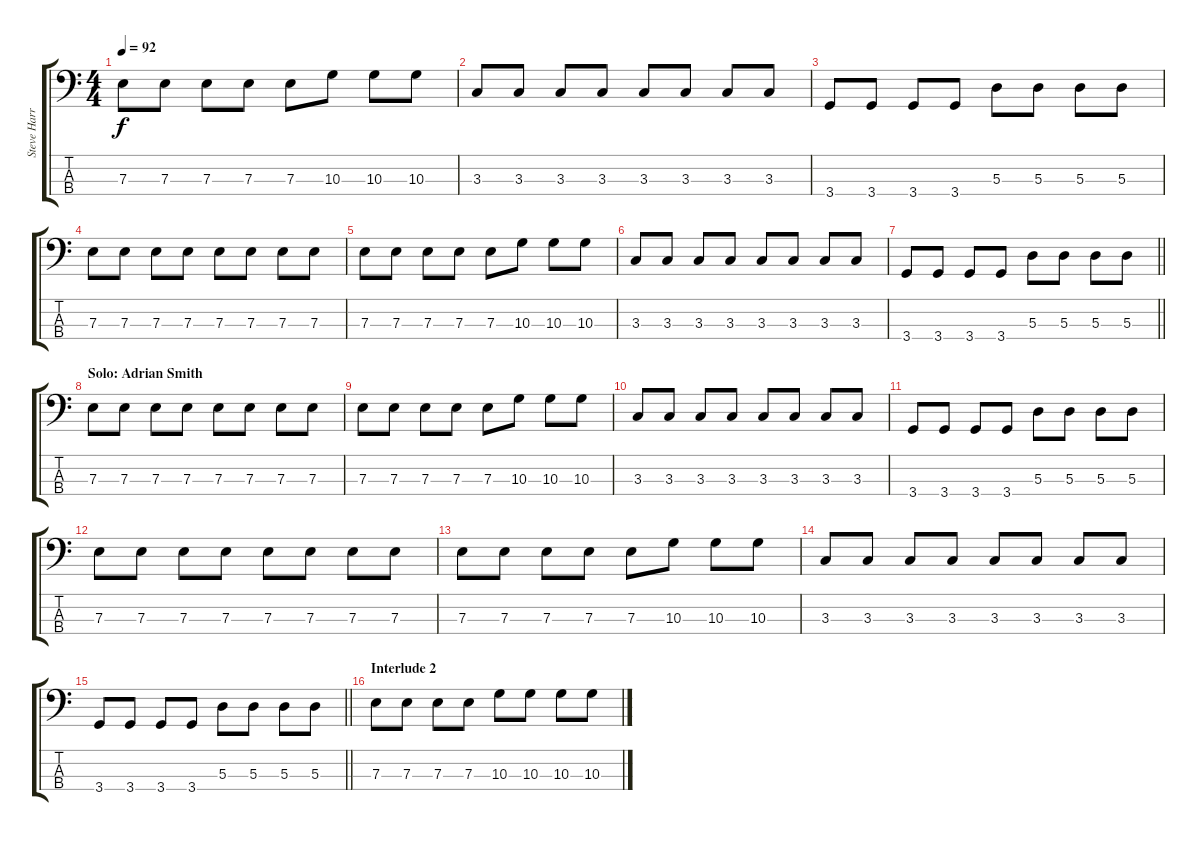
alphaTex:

\track ("Steve Harris" "Steve Harr") {instrument electricbassfinger}
\staff {score tabs}
\tuning (G2 D2 A1 E1) {hide}
\ts (4 4)
\tempo 92
\clef f4
\ks c
7.3.8{dy f} 7.3.8 7.3.8 7.3.8 7.3.8 10.3.8 10.3.8 10.3.8 |
3.3.8 3.3.8 3.3.8 3.3.8 3.3.8 3.3.8 3.3.8 3.3.8 |
3.4.8 3.4.8 3.4.8 3.4.8 5.3.8 5.3.8 5.3.8 5.3.8 |
7.3.8 7.3.8 7.3.8 7.3.8 7.3.8 7.3.8 7.3.8 7.3.8 |
7.3.8 7.3.8 7.3.8 7.3.8 7.3.8 10.3.8 10.3.8 10.3.8 |
3.3.8 3.3.8 3.3.8 3.3.8 3.3.8 3.3.8 3.3.8 3.3.8 |
\barLineRight lightlight
3.4.8 3.4.8 3.4.8 3.4.8 5.3.8 5.3.8 5.3.8 5.3.8 |
\section ("" "Solo: Adrian Smith")
7.3.8 7.3.8 7.3.8 7.3.8 7.3.8 7.3.8 7.3.8 7.3.8 |
7.3.8 7.3.8 7.3.8 7.3.8 7.3.8 10.3.8 10.3.8 10.3.8 |
3.3.8 3.3.8 3.3.8 3.3.8 3.3.8 3.3.8 3.3.8 3.3.8 |
3.4.8 3.4.8 3.4.8 3.4.8 5.3.8 5.3.8 5.3.8 5.3.8 |
7.3.8 7.3.8 7.3.8 7.3.8 7.3.8 7.3.8 7.3.8 7.3.8 |
7.3.8 7.3.8 7.3.8 7.3.8 7.3.8 10.3.8 10.3.8 10.3.8 |
3.3.8 3.3.8 3.3.8 3.3.8 3.3.8 3.3.8 3.3.8 3.3.8 |
\barLineRight lightlight
3.4.8 3.4.8 3.4.8 3.4.8 5.3.8 5.3.8 5.3.8 5.3.8 |
\section ("" "Interlude 2")
7.3.8 7.3.8 7.3.8 7.3.8 10.3.8 10.3.8 10.3.8 10.3.8
